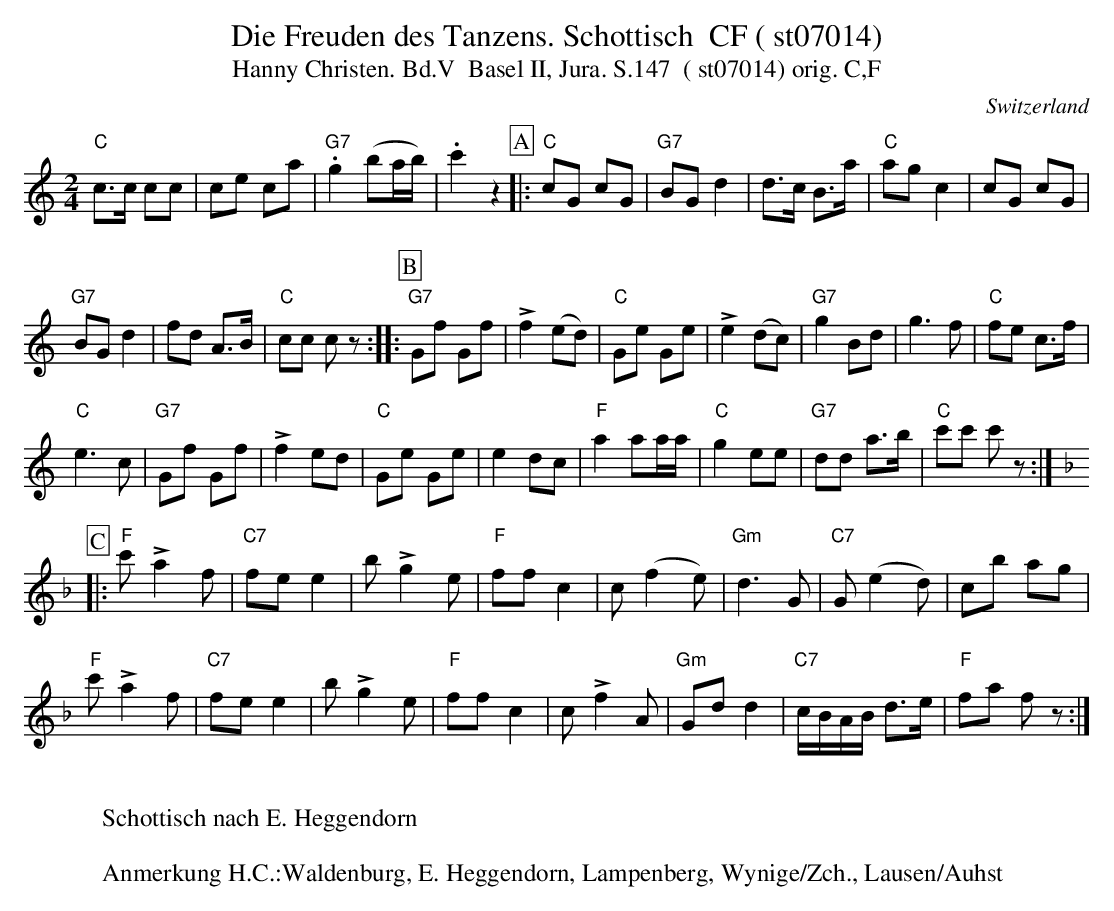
X:1
T:Die Freuden des Tanzens. Schottisch  CF ( st07014)
T:Hanny Christen. Bd.V  Basel II, Jura. S.147  ( st07014) orig. C,F
M:2/4
L:1/8
O:Switzerland
K:C major
"C"c>c cc | ce ca | "G7".g2(ba/b/) | .c'2z2 [P:A] |: "C"cG cG | "G7"BGd2 | d>c B>a | "C"agc2 | cG cG |
"G7"BGd2 | fd A>B | "C"cc cz :: [P:B] "G7"Gf Gf | !>!f2(ed) | "C"Ge Ge | !>!e2(dc) | "G7"g2Bd | g3f | "C"fe c>f |
"C"e3c | "G7"Gf Gf | !>!f2ed | "C"Ge Ge | e2dc | "F"a2aa/a/ | "C"g2ee | "G7"dd a>b | "C"c'c' c'z :| [K:F]
[P:C]  |: "F"c'!>!a2f | "C7"fee2 | b!>!g2e | "F"ffc2 | c(f2e) | "Gm"d3G | "C7"G(e2d) | cb ag |
"F"c'!>!a2f | "C7"fee2 | b!>!g2e | "F"ffc2 | c!>!f2A | "Gm"Gdd2 | "C7"c/B/A/B/ d>e | "F"fa fz :|
W:
W:Schottisch nach E. Heggendorn
W:
W:Anmerkung H.C.:Waldenburg, E. Heggendorn, Lampenberg, Wynige/Zch., Lausen/Auhst
